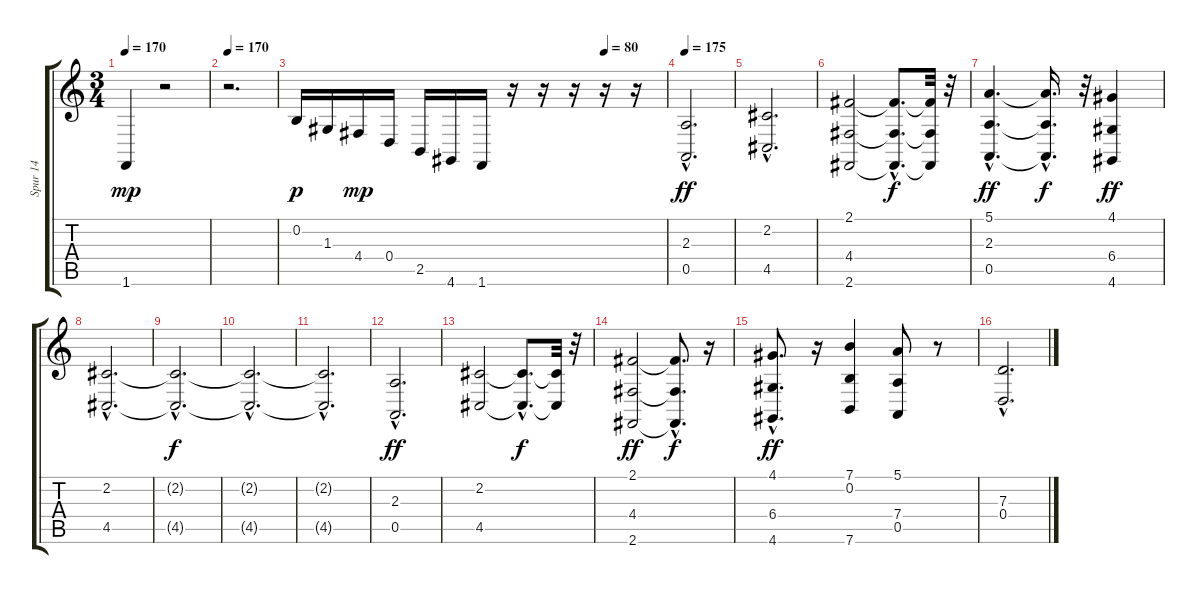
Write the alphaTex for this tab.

\track ("Spur 14" "Spur 14") {instrument choiraahs}
\staff {score tabs}
\tuning (E4 B3 G3 D3 A2 E2) {hide}
\ts (3 4)
\tempo 170
\clef g2
\ks c
1.6.4{dy mp} r.2 |
\tempo 170
r.2{d} |
\tempo (80 0.8333333333333334)
0.2.16{dy p} 1.3.16 4.4.16{dy mp} 0.4.16 2.5.16 4.6.16 1.6.16 r.16 r.16 r.16 r.16 r.16 |
\tempo 175
(2.3{hac} 0.5{hac}).2{d dy ff} |
(2.2{hac} 4.5{hac}).2{d} |
(2.1 4.4 2.6).2 (2.1{hac t} 4.4{hac t} 2.6{hac t}).8{d dy f} (2.1{t} 4.4{t} 2.6{t}).32 r.32 |
(5.1{hac} 2.3{hac} 0.5{hac}).4{d dy ff} (5.1{hac t} 2.3{hac t} 0.5{hac t}).16{d dy f} r.32 (4.1 6.4 4.6).4{dy ff} |
(2.2{hac} 4.5{hac}).2{d} |
(2.2{hac t} 4.5{hac t}).2{d dy f} |
(2.2{hac t} 4.5{hac t}).2{d} |
(2.2{hac t} 4.5{hac t}).2{d} |
(2.3{hac} 0.5{hac}).2{d dy ff} |
(2.2 4.5).2 (2.2{hac t} 4.5{hac t}).8{d dy f} (2.2{t} 4.5{t}).32 r.32 |
(2.1 4.4 2.6).2{dy ff} (2.1{hac t} 4.4{hac t} 2.6{hac t}).8{d dy f} r.16 |
(4.1{hac} 6.4{hac} 4.6{hac}).8{d dy ff} r.16 (7.1 0.2 7.6).4 (5.1 7.4 0.5).8 r.8 |
(7.3{hac} 0.4{hac}).2{d}
